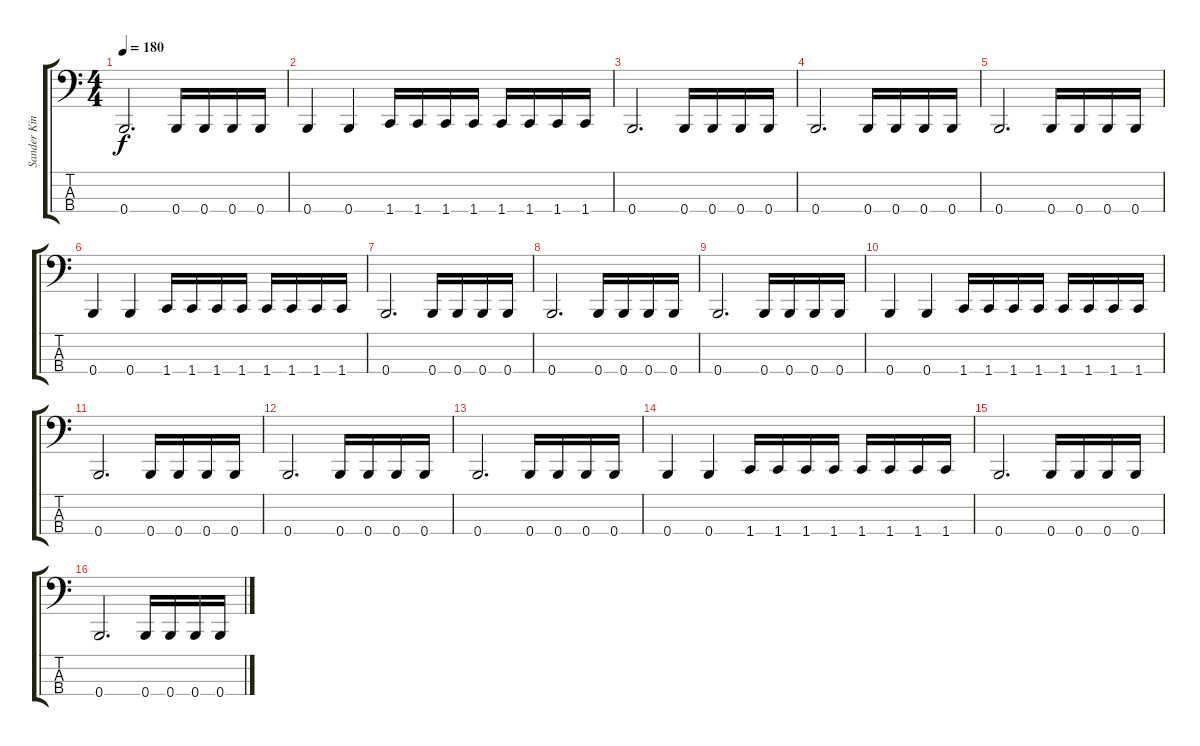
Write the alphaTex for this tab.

\track ("Sander Kink" "Sander Kin") {instrument electricbasspick}
\staff {score tabs}
\tuning (E2 B1 Gb1 B0) {hide}
\ts (4 4)
\tempo 180
\clef f4
\ks c
0.4.2{d dy f} 0.4.16 0.4.16 0.4.16 0.4.16 |
0.4.4 0.4.4 1.4.16 1.4.16 1.4.16 1.4.16 1.4.16 1.4.16 1.4.16 1.4.16 |
0.4.2{d} 0.4.16 0.4.16 0.4.16 0.4.16 |
0.4.2{d} 0.4.16 0.4.16 0.4.16 0.4.16 |
0.4.2{d} 0.4.16 0.4.16 0.4.16 0.4.16 |
0.4.4 0.4.4 1.4.16 1.4.16 1.4.16 1.4.16 1.4.16 1.4.16 1.4.16 1.4.16 |
0.4.2{d} 0.4.16 0.4.16 0.4.16 0.4.16 |
0.4.2{d} 0.4.16 0.4.16 0.4.16 0.4.16 |
0.4.2{d} 0.4.16 0.4.16 0.4.16 0.4.16 |
0.4.4 0.4.4 1.4.16 1.4.16 1.4.16 1.4.16 1.4.16 1.4.16 1.4.16 1.4.16 |
0.4.2{d} 0.4.16 0.4.16 0.4.16 0.4.16 |
0.4.2{d} 0.4.16 0.4.16 0.4.16 0.4.16 |
0.4.2{d} 0.4.16 0.4.16 0.4.16 0.4.16 |
0.4.4 0.4.4 1.4.16 1.4.16 1.4.16 1.4.16 1.4.16 1.4.16 1.4.16 1.4.16 |
0.4.2{d} 0.4.16 0.4.16 0.4.16 0.4.16 |
0.4.2{d} 0.4.16 0.4.16 0.4.16 0.4.16
